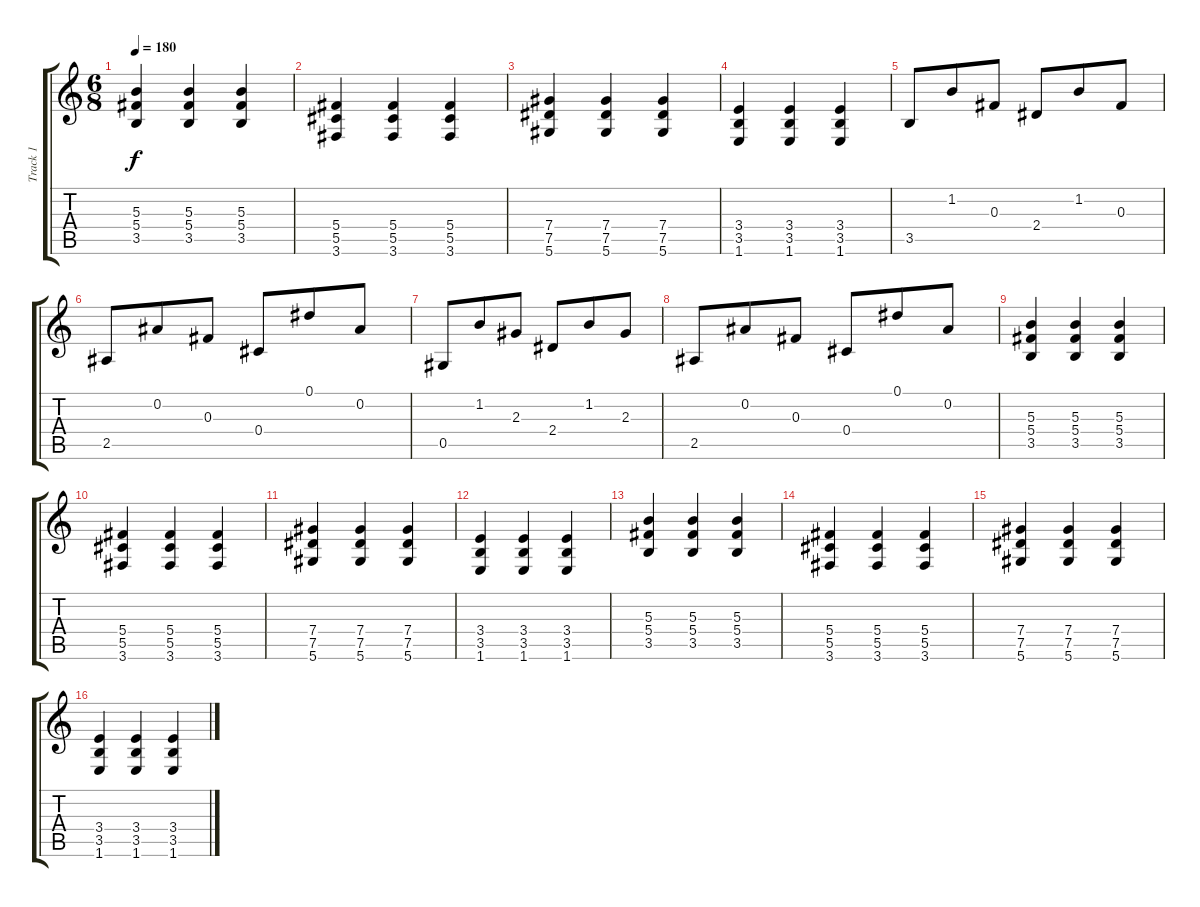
\track ("Track 1" "Track 1") {instrument distortionguitar}
\staff {score tabs}
\tuning (Eb4 Bb3 Gb3 Db3 Ab2 Eb2) {hide}
\ts (6 8)
\tempo 180
\clef g2
\ks c
(5.3 5.4 3.5).4{dy f instrument distortionguitar} (5.3 5.4 3.5).4 (5.3 5.4 3.5).4 |
(5.4 5.5 3.6).4 (5.4 5.5 3.6).4 (5.4 5.5 3.6).4 |
(7.4 7.5 5.6).4 (7.4 7.5 5.6).4 (7.4 7.5 5.6).4 |
(3.4 3.5 1.6).4 (3.4 3.5 1.6).4 (3.4 3.5 1.6).4 |
3.5.8{instrument acousticguitarnylon} 1.2.8 0.3.8 2.4.8 1.2.8 0.3.8 |
2.5.8 0.2.8 0.3.8 0.4.8 0.1.8 0.2.8 |
0.5.8 1.2.8 2.3.8 2.4.8 1.2.8 2.3.8 |
2.5.8 0.2.8 0.3.8 0.4.8 0.1.8 0.2.8 |
(5.3 5.4 3.5).4{instrument distortionguitar} (5.3 5.4 3.5).4 (5.3 5.4 3.5).4 |
(5.4 5.5 3.6).4 (5.4 5.5 3.6).4 (5.4 5.5 3.6).4 |
(7.4 7.5 5.6).4 (7.4 7.5 5.6).4 (7.4 7.5 5.6).4 |
(3.4 3.5 1.6).4 (3.4 3.5 1.6).4 (3.4 3.5 1.6).4 |
(5.3 5.4 3.5).4{instrument distortionguitar} (5.3 5.4 3.5).4 (5.3 5.4 3.5).4 |
(5.4 5.5 3.6).4 (5.4 5.5 3.6).4 (5.4 5.5 3.6).4 |
(7.4 7.5 5.6).4 (7.4 7.5 5.6).4 (7.4 7.5 5.6).4 |
(3.4 3.5 1.6).4 (3.4 3.5 1.6).4 (3.4 3.5 1.6).4
